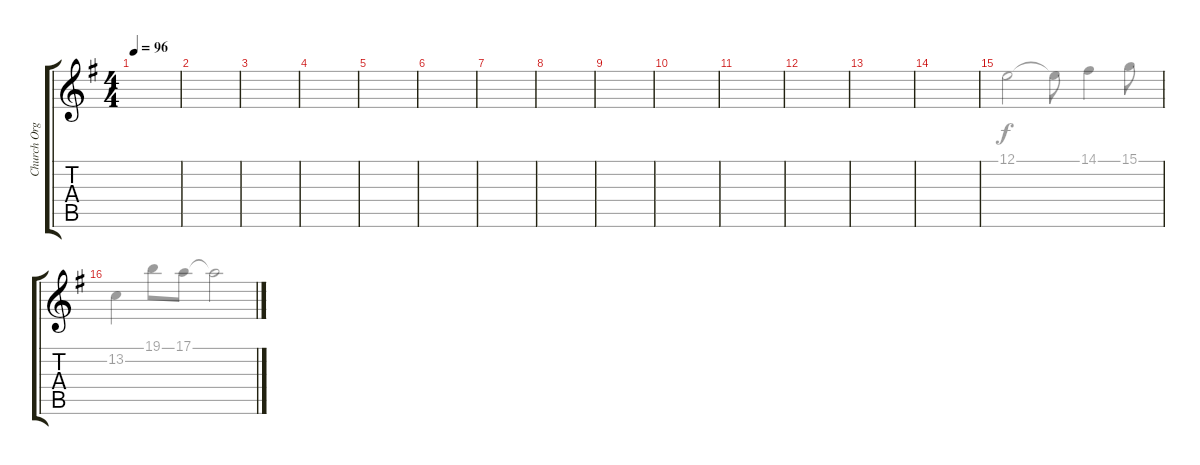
\track ("Church Organ" "Church Org") {instrument churchorgan}
\staff {score tabs}
\tuning (E4 B3 G3 D3 A2 E2) {hide}
\voice
\ts (4 4)
\tempo 96
\clef g2
\ks g
|
|
|
|
|
|
|
|
|
|
|
|
|
|
|
\voice
\clef g2
\ks g
|
|
|
|
|
|
|
|
|
|
|
|
|
|
12.1.2 12.1{t}.8 14.1.4 15.1.8 |
13.2.4 19.1.8 17.1.8 17.1{t}.2
